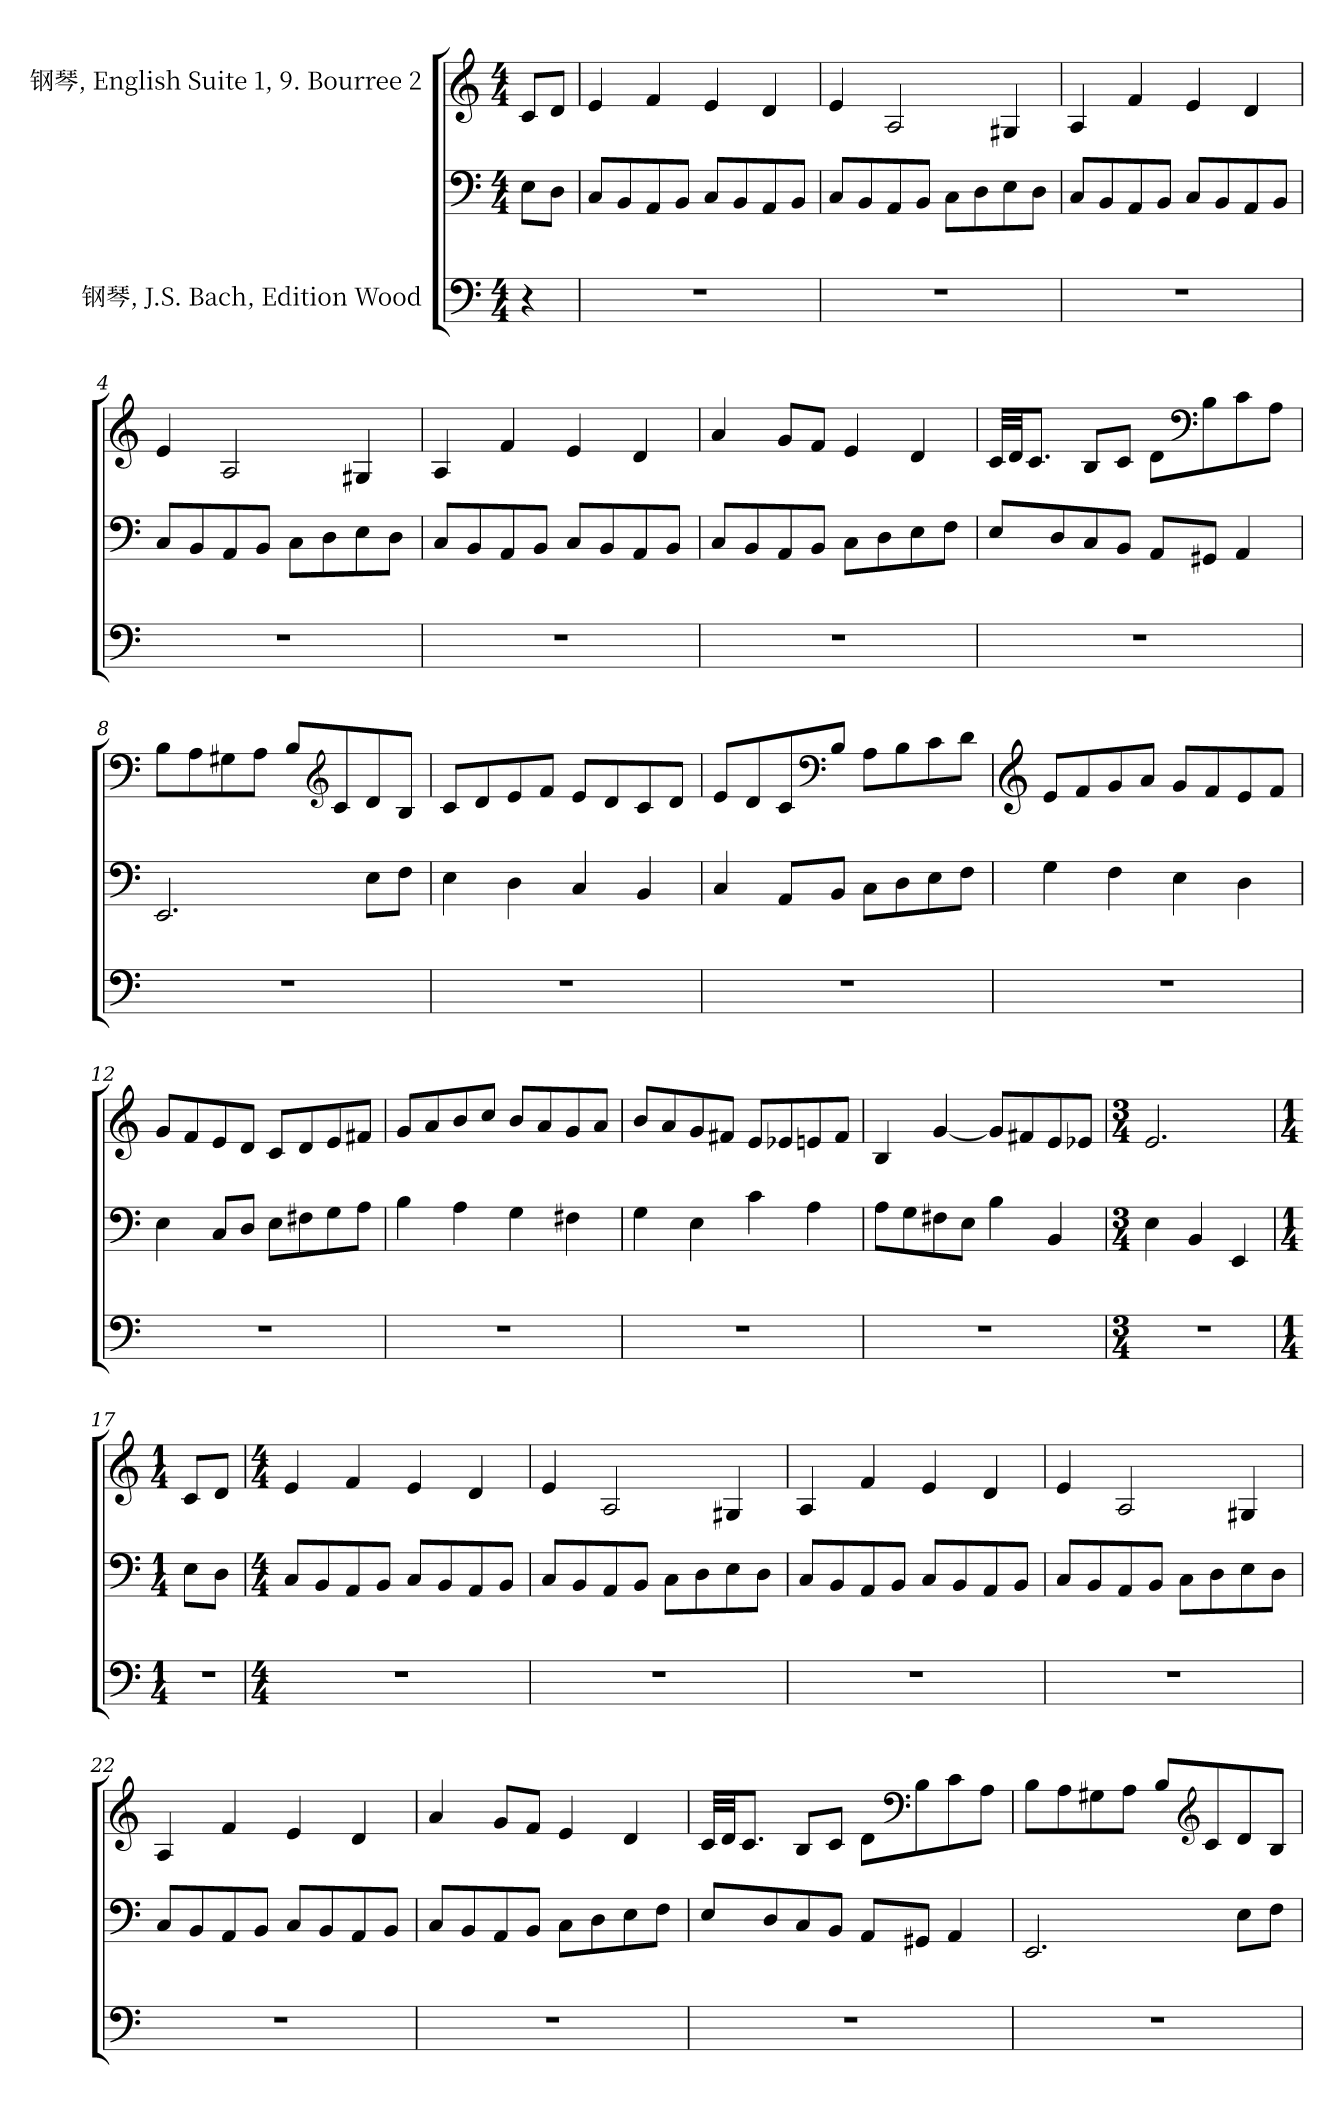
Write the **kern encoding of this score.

**kern	**kern	**kern
*part2	*part2	*part1
*staff3	*staff2	*staff1
*I"钢琴, J.S. Bach, Edition Wood	*	*I"钢琴, English Suite 1, 9. Bourree 2
*clefF4	*clefF4	*clefG2
*k[]	*k[]	*k[]
*M4/4	*M4/4	*M4/4
*MM200	*MM200	*MM200
=	=	=
4r	8E\L	8c/L
.	8D\J	8d/J
=1	=1	=1
1r	8C/L	4e/
.	8BB/	.
.	8AA/	4f/
.	8BB/J	.
.	8C/L	4e/
.	8BB/	.
.	8AA/	4d/
.	8BB/J	.
=2	=2	=2
1r	8C/L	4e/
.	8BB/	.
.	8AA/	2A/
.	8BB/J	.
.	8C\L	.
.	8D\	.
.	8E\	4G#X/
.	8D\J	.
=3	=3	=3
1r	8C/L	4A/
.	8BB/	.
.	8AA/	4f/
.	8BB/J	.
.	8C/L	4e/
.	8BB/	.
.	8AA/	4d/
.	8BB/J	.
!!LO:LB:g=z
=4	=4	=4
1r	8C/L	4e/
.	8BB/	.
.	8AA/	2A/
.	8BB/J	.
.	8C\L	.
.	8D\	.
.	8E\	4G#X/
.	8D\J	.
=5	=5	=5
1r	8C/L	4A/
.	8BB/	.
.	8AA/	4f/
.	8BB/J	.
.	8C/L	4e/
.	8BB/	.
.	8AA/	4d/
.	8BB/J	.
=6	=6	=6
1r	8C/L	4a/
.	8BB/	.
.	8AA/	8g/L
.	8BB/J	8f/J
.	8C\L	4e/
.	8D\	.
.	8E\	4d/
.	8F\J	.
=7	=7	=7
1r	8E/L	32c/LLL
.	.	32d/JJ
.	.	8.c/J
.	8D/	.
.	8C/	8B/L
.	8BB/J	8c/J
.	8AA/L	8d\L
*	*	*clefF4
.	8GG#X/J	8B\
.	4AA/	8c\
.	.	8A\J
!!LO:LB:g=z
=8	=8	=8
1r	2.EE/	8B\L
.	.	8A\
.	.	8G#X\
.	.	8A\J
.	.	8B/L
*	*	*clefG2
.	.	8c/
.	8E\L	8d/
.	8F\J	8B/J
=9	=9	=9
1r	4E\	8c/L
.	.	8d/
.	4D\	8e/
.	.	8f/J
.	4C/	8e/L
.	.	8d/
.	4BB/	8c/
.	.	8d/J
=10	=10	=10
1r	4C/	8e/L
.	.	8d/
.	8AA/L	8c/
*	*	*clefF4
.	8BB/J	8B/J
.	8C\L	8A\L
.	8D\	8B\
.	8E\	8c\
.	8F\J	8d\J
=11	=11	=11
*	*	*clefG2
1r	4G\	8e/L
.	.	8f/
.	4F\	8g/
.	.	8a/J
.	4E\	8g/L
.	.	8f/
.	4D\	8e/
.	.	8f/J
!!LO:LB:g=z
=12	=12	=12
1r	4E\	8g/L
.	.	8f/
.	8C/L	8e/
.	8D/J	8d/J
.	8E\L	8c/L
.	8F#X\	8d/
.	8G\	8e/
.	8A\J	8f#X/J
=13	=13	=13
1r	4B\	8g/L
.	.	8a/
.	4A\	8b/
.	.	8cc/J
.	4G\	8b/L
.	.	8a/
.	4F#X\	8g/
.	.	8a/J
=14	=14	=14
1r	4G\	8b/L
.	.	8a/
.	4E\	8g/
.	.	8f#X/J
.	4c\	8e/L
.	.	8e-X/
.	4A\	8en/
.	.	8f#/J
=15	=15	=15
1r	8A\L	4B/
.	8G\	.
.	8F#X\	[4g/
.	8E\J	.
.	4B\	8g/L]
.	.	8f#X/
.	4BB/	8e/
.	.	8e-X/J
!!LO:PB:g=z
=16	=16	=16
*M3/4	*M3/4	*M3/4
2.r	4E\	2.e/
.	4BB/	.
.	4EE/	.
=17	=17	=17
*M1/4	*M1/4	*M1/4
4r	8E\L	8c/L
.	8D\J	8d/J
=18	=18	=18
*M4/4	*M4/4	*M4/4
1r	8C/L	4e/
.	8BB/	.
.	8AA/	4f/
.	8BB/J	.
.	8C/L	4e/
.	8BB/	.
.	8AA/	4d/
.	8BB/J	.
=19	=19	=19
1r	8C/L	4e/
.	8BB/	.
.	8AA/	2A/
.	8BB/J	.
.	8C\L	.
.	8D\	.
.	8E\	4G#X/
.	8D\J	.
=20	=20	=20
1r	8C/L	4A/
.	8BB/	.
.	8AA/	4f/
.	8BB/J	.
.	8C/L	4e/
.	8BB/	.
.	8AA/	4d/
.	8BB/J	.
!!LO:LB:g=z
=21	=21	=21
1r	8C/L	4e/
.	8BB/	.
.	8AA/	2A/
.	8BB/J	.
.	8C\L	.
.	8D\	.
.	8E\	4G#X/
.	8D\J	.
=22	=22	=22
1r	8C/L	4A/
.	8BB/	.
.	8AA/	4f/
.	8BB/J	.
.	8C/L	4e/
.	8BB/	.
.	8AA/	4d/
.	8BB/J	.
=23	=23	=23
1r	8C/L	4a/
.	8BB/	.
.	8AA/	8g/L
.	8BB/J	8f/J
.	8C\L	4e/
.	8D\	.
.	8E\	4d/
.	8F\J	.
=24	=24	=24
1r	8E/L	32c/LLL
.	.	32d/JJ
.	.	8.c/J
.	8D/	.
.	8C/	8B/L
.	8BB/J	8c/J
.	8AA/L	8d\L
*	*	*clefF4
.	8GG#X/J	8B\
.	4AA/	8c\
.	.	8A\J
!!LO:LB:g=z
=25	=25	=25
1r	2.EE/	8B\L
.	.	8A\
.	.	8G#X\
.	.	8A\J
.	.	8B/L
*	*	*clefG2
.	.	8c/
.	8E\L	8d/
.	8F\J	8B/J
=	=	=
*-	*-	*-
